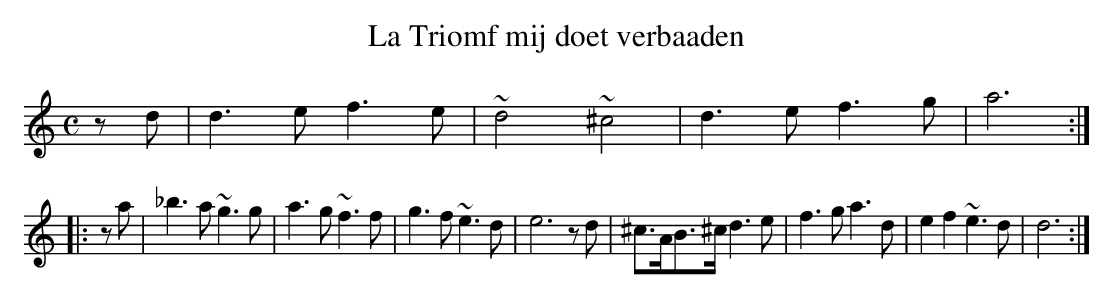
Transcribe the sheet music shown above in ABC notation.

X:1
T:La Triomf mij doet verbaaden
M:C
K:Ddor
zd|d3ef3e|~d4~^c4|d3ef3g|a6:|
|:za|_b3a~g3g|a3g~f3f|g3f~e3d|e6zd|^c>AB>^cd3e|f3ga3d|e2f2~e3d|d6:|
